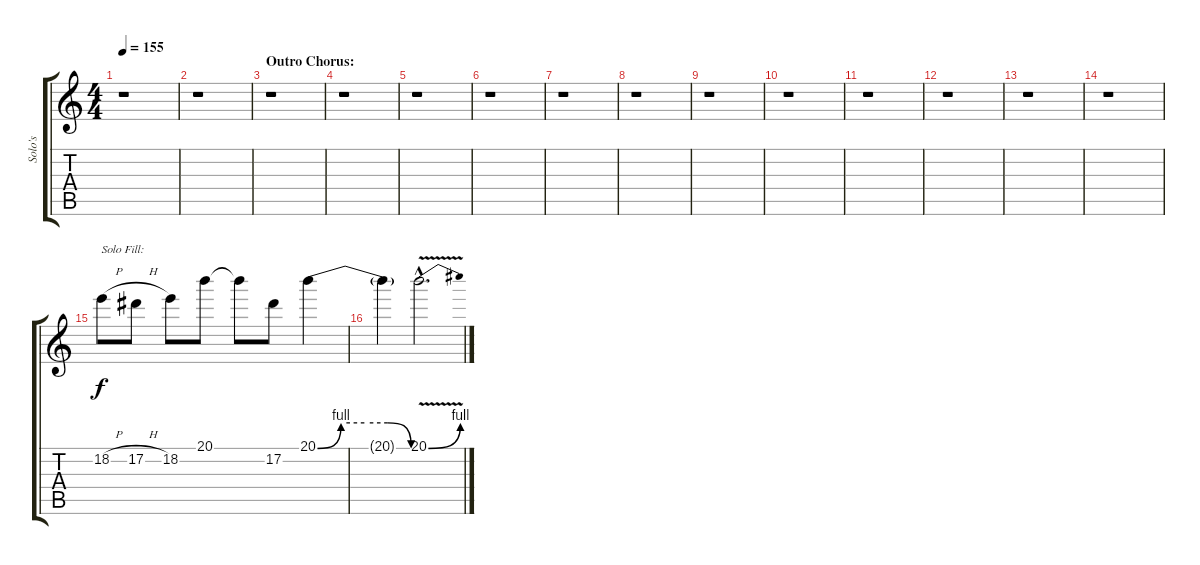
\track ("Solo's" "Solo's") {instrument distortionguitar}
\staff {score tabs}
\tuning (Eb4 Bb3 Gb3 Db3 Ab2 Eb2) {hide}
\ts (4 4)
\tempo 155
\clef g2
\ks c
r.1{dy f} |
r.1 |
\section ("" "Outro Chorus:")
r.1 |
r.1 |
r.1 |
r.1 |
r.1 |
r.1 |
r.1 |
r.1 |
r.1 |
r.1 |
r.1 |
r.1 |
18.2{h}.8{txt "Solo Fill:"} 17.2{h}.8 18.2.8 20.1.8 20.1{t}.8 17.2.8 20.1{be (custom 0 0 15 4 30 4 45 4 60 0)}.4 |
20.1{t}.4 20.1{be (bend 0 0 60 4) v hac}.2{d}
